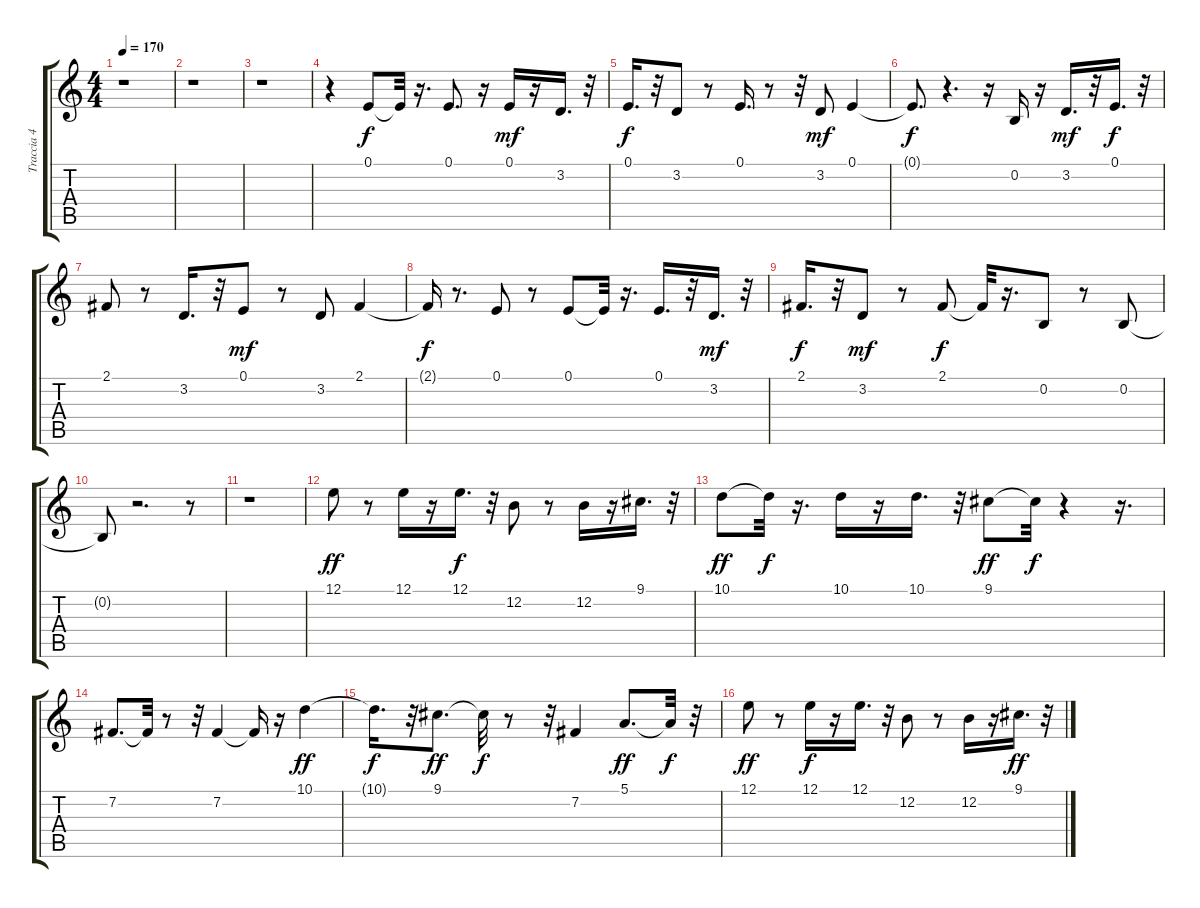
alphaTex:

\track ("Traccia 4" "Traccia 4") {instrument tenorsax}
\staff {score tabs}
\tuning (E4 B3 G3 D3 A2 E2) {hide}
\ts (4 4)
\tempo 170
\clef g2
\ks c
r.1{dy f} |
r.1 |
r.1 |
r.4 0.1.8 0.1{t}.32 r.16{d} 0.1.8{d} r.16 0.1.16{dy mf} r.16 3.2.16{d} r.32 |
0.1.16{d dy f} r.32 3.2.8 r.8 0.1.16{d} r.8 r.32 3.2.8{dy mf} 0.1.4 |
0.1{t}.8{d dy f} r.4{d} r.16 0.2.16 r.16 3.2.16{d dy mf} r.32 0.1.16{d dy f} r.32 |
2.1.8 r.8 3.2.16{d} r.32 0.1.8{dy mf} r.8 3.2.8 2.1.4 |
2.1{t}.16{dy f} r.8{d} 0.1.8 r.8 0.1.8 0.1{t}.32 r.16{d} 0.1.16{d} r.32 3.2.16{d dy mf} r.32 |
2.1.16{d dy f} r.32 3.2.8{dy mf} r.8 2.1.8{dy f} 2.1{t}.32 r.16{d} 0.2.8 r.8 0.2.8 |
0.2{t}.8 r.2{d} r.8 |
r.1 |
12.1.8{dy ff} r.8 12.1.16 r.16 12.1.16{d dy f} r.32 12.2.8 r.8 12.2.16 r.16 9.1.16{d} r.32 |
10.1.8{dy ff} 10.1{t}.32{dy f} r.16{d} 10.1.16 r.16 10.1.16{d} r.32 9.1.8{dy ff} 9.1{t}.32{dy f} r.4 r.16{d} |
7.2.8{d} 7.2{t}.32 r.8 r.32 7.2.4 7.2{t}.16 r.16 10.1.4{dy ff} |
10.1{t}.16{d dy f} r.32 9.1.8{d dy ff} 9.1{t}.32{dy f} r.8 r.32 7.2.4 5.1.8{d dy ff} 5.1{t}.32{dy f} r.32 |
12.1.8{dy ff} r.8 12.1.16{dy f} r.16 12.1.16{d} r.32 12.2.8 r.8 12.2.16 r.16 9.1.16{d dy ff} r.32
